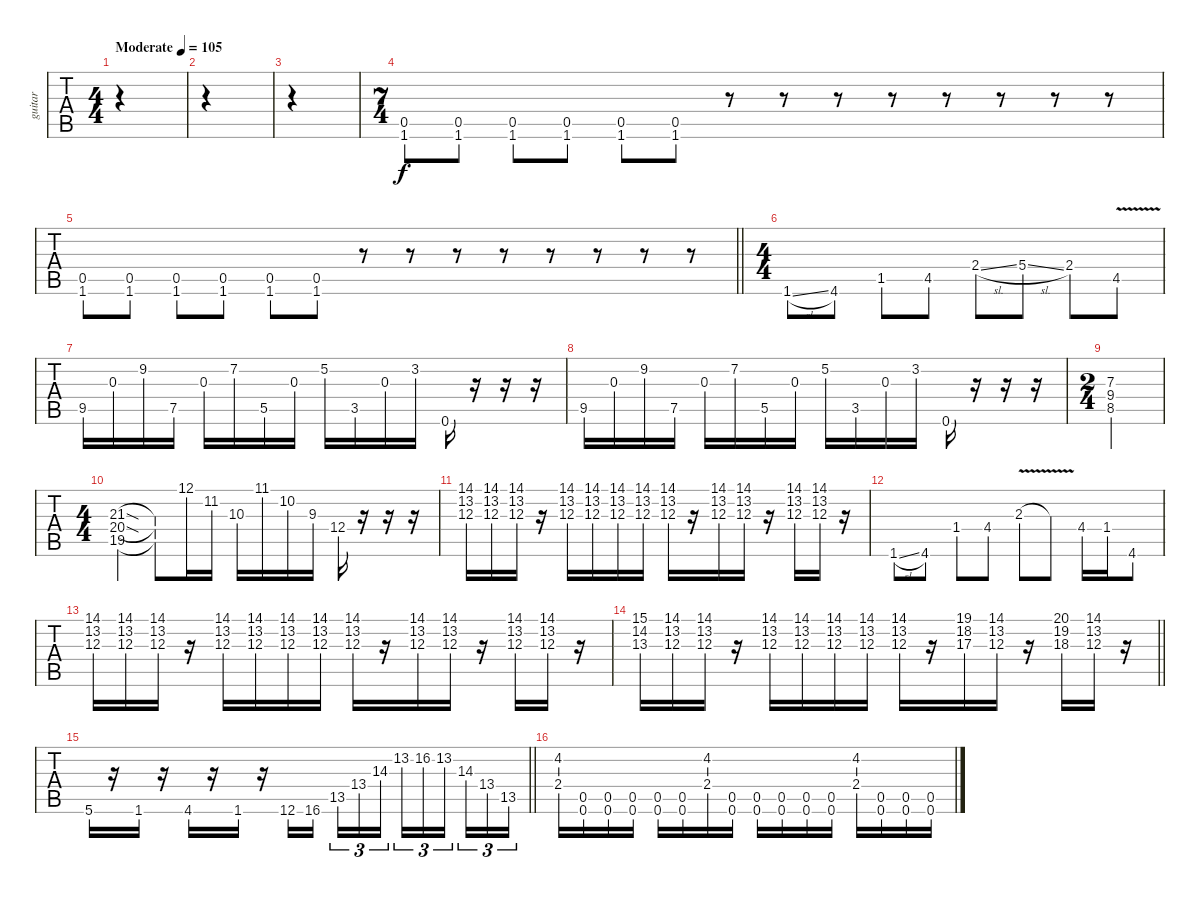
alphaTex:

\track ("guitar" "guitar") {instrument overdrivenguitar}
\staff {tabs}
\tuning (A3 Gb3 D3 A2 E2 A1) {hide}
\ts (4 4)
\tempo (105 "Moderate")
\clef f4
\ks c
|
|
|
\ts (7 4)
(0.5 1.6).8 (0.5 1.6).8 (0.5 1.6).8 (0.5 1.6).8 (0.5 1.6).8 (0.5 1.6).8 r.8 r.8 r.8 r.8 r.8 r.8 r.8 r.8 |
\barLineRight lightlight
(0.5 1.6).8 (0.5 1.6).8 (0.5 1.6).8 (0.5 1.6).8 (0.5 1.6).8 (0.5 1.6).8 r.8 r.8 r.8 r.8 r.8 r.8 r.8 r.8 |
\ts (4 4)
\section ("" "")
1.6{sl}.8 4.6.8 1.5.8 4.5.8 2.4{sl}.8 5.4{sl}.8 2.4.8 4.5{v}.8 |
9.5.16{instrument electricguitarjazz} 0.3.16 9.2.16 7.5.16 0.3.16 7.2.16 5.5.16 0.3.16 5.2.16 3.5.16 0.3.16 3.2.16 0.6.16 r.16 r.16 r.16 |
9.5.16{instrument electricguitarjazz} 0.3.16 9.2.16 7.5.16 0.3.16 7.2.16 5.5.16 0.3.16 5.2.16 3.5.16 0.3.16 3.2.16 0.6.16 r.16 r.16 r.16 |
\ts (2 4)
(7.3 9.4 8.5).2{instrument overdrivenguitar} |
\ts (4 4)
(21.3{sod} 20.4{sod} 19.5).4{instrument overdrivenguitar} (21.3{t} 20.4{t} 19.5{t}).8 12.1.16 11.2.16 10.3.16 11.1.16 10.2.16 9.3.16 12.4.16 r.16 r.16 r.16 |
(14.1 13.2 12.3).16 (14.1 13.2 12.3).16 (14.1 13.2 12.3).16 r.16 (14.1 13.2 12.3).16 (14.1 13.2 12.3).16 (14.1 13.2 12.3).16 (14.1 13.2 12.3).16 (14.1 13.2 12.3).16 r.16 (14.1 13.2 12.3).16 (14.1 13.2 12.3).16 r.16 (14.1 13.2 12.3).16 (14.1 13.2 12.3).16 r.16 |
1.6{sl}.8 4.6.8 1.4.8 4.4.8 2.3{v}.8 2.3{t}.8 4.4.16 1.4.16 4.6.8 |
(14.1 13.2 12.3).16 (14.1 13.2 12.3).16 (14.1 13.2 12.3).16 r.16 (14.1 13.2 12.3).16 (14.1 13.2 12.3).16 (14.1 13.2 12.3).16 (14.1 13.2 12.3).16 (14.1 13.2 12.3).16 r.16 (14.1 13.2 12.3).16 (14.1 13.2 12.3).16 r.16 (14.1 13.2 12.3).16 (14.1 13.2 12.3).16 r.16 |
\barLineRight lightlight
(15.1 14.2 13.3).16 (14.1 13.2 12.3).16 (14.1 13.2 12.3).16 r.16 (14.1 13.2 12.3).16 (14.1 13.2 12.3).16 (14.1 13.2 12.3).16 (14.1 13.2 12.3).16 (14.1 13.2 12.3).16 r.16 (19.1 18.2 17.3).16 (14.1 13.2 12.3).16 r.16 (20.1 19.2 18.3).16 (14.1 13.2 12.3).16 r.16 |
\section ("" "")
\barLineRight lightlight
5.6.16 r.16 1.6.16 r.16 4.6.16 r.16 1.6.16 r.16 12.6.16 16.6.16{beam splitsecondary} 13.5.16{tu (3 2)} 13.4.16{tu (3 2)} 14.3.16{tu (3 2)} 13.2.16{tu (3 2)} 16.2.16{tu (3 2)} 13.2.16{tu (3 2) beam splitsecondary} 14.3.16{tu (3 2)} 13.4.16{tu (3 2)} 13.5.16{tu (3 2)} |
(4.2 2.4).16 (0.5 0.6).16 (0.5 0.6).16 (0.5 0.6).16 (0.5 0.6).16 (0.5 0.6).16 (4.2 2.4).16 (0.5 0.6).16 (0.5 0.6).16 (0.5 0.6).16 (0.5 0.6).16 (0.5 0.6).16 (4.2 2.4).16 (0.5 0.6).16 (0.5 0.6).16 (0.5 0.6).16
